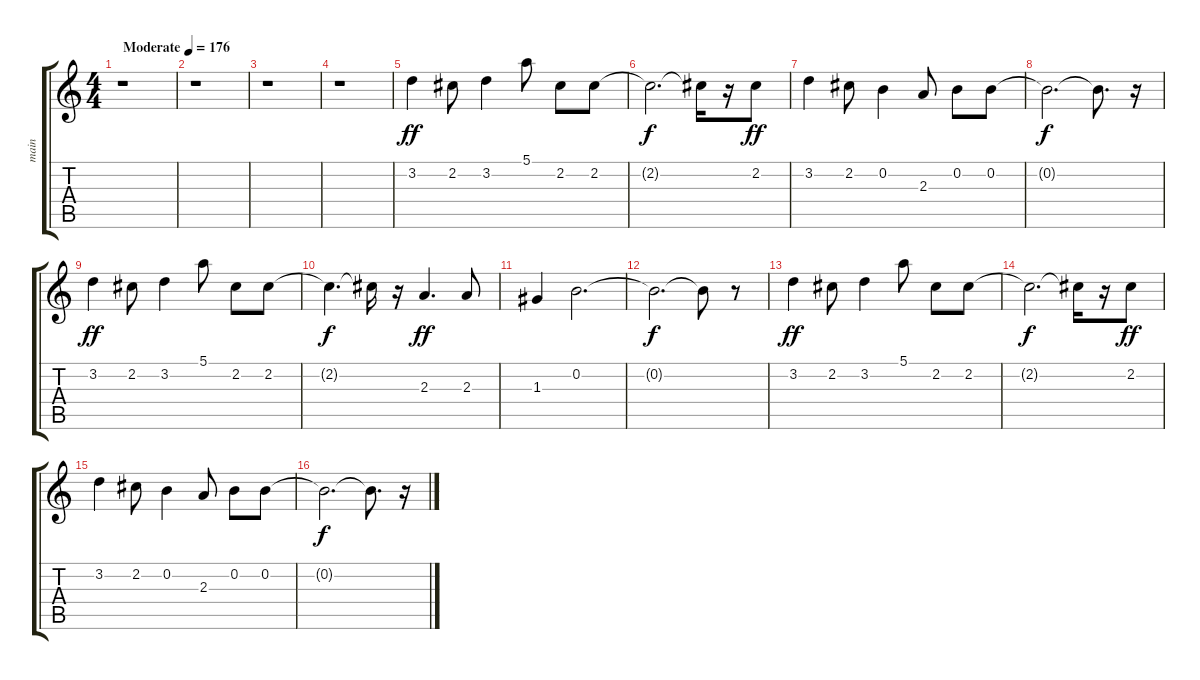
\track ("main" "main") {instrument overdrivenguitar}
\staff {score tabs}
\tuning (E4 B3 G3 D3 A2 E2) {hide}
\ts (4 4)
\tempo (176 "Moderate")
\clef g2
\ks c
r.1{dy ff instrument overdrivenguitar} |
r.1 |
r.1 |
r.1 |
3.2.4 2.2.8 3.2.4 5.1.8 2.2.8 2.2.8 |
2.2{t}.2{d dy f} 2.2{t}.16 r.16 2.2.8{dy ff} |
3.2.4 2.2.8 0.2.4 2.3.8 0.2.8 0.2.8 |
0.2{t}.2{d dy f} 0.2{t}.8{d} r.16 |
3.2.4{dy ff} 2.2.8 3.2.4 5.1.8 2.2.8 2.2.8 |
2.2{t}.4{d dy f} 2.2{t}.16 r.16 2.3.4{d dy ff} 2.3.8 |
1.3.4 0.2.2{d} |
0.2{t}.2{d dy f} 0.2{t}.8 r.8 |
3.2.4{dy ff} 2.2.8 3.2.4 5.1.8 2.2.8 2.2.8 |
2.2{t}.2{d dy f} 2.2{t}.16 r.16 2.2.8{dy ff} |
3.2.4 2.2.8 0.2.4 2.3.8 0.2.8 0.2.8 |
0.2{t}.2{d dy f} 0.2{t}.8{d} r.16
